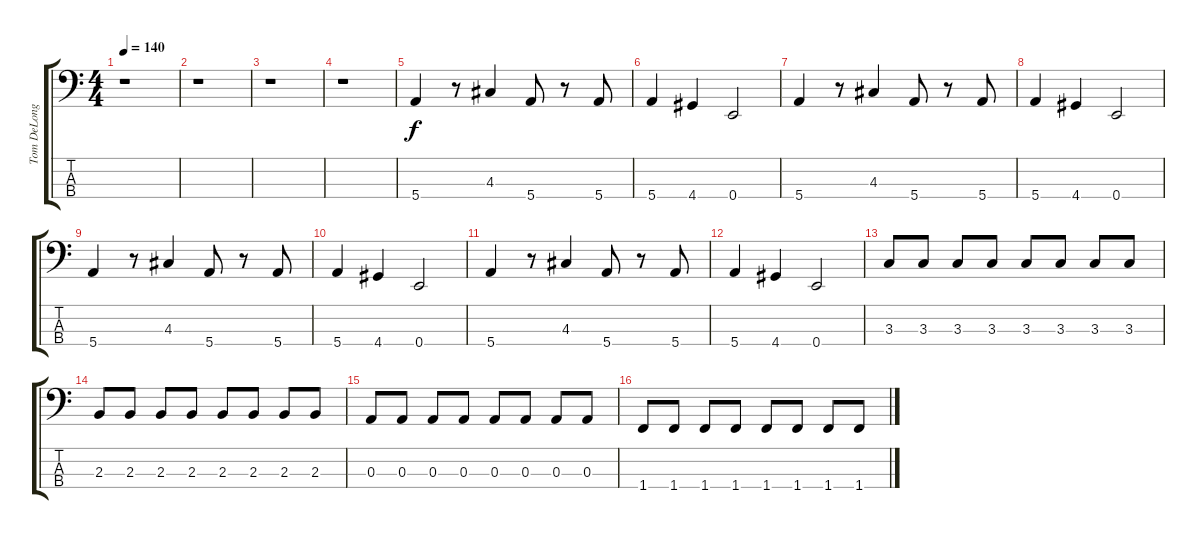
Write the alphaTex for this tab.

\track ("Tom DeLonge Bass" "Tom DeLong") {instrument electricbassfinger}
\staff {score tabs}
\tuning (G2 D2 A1 E1) {hide}
\ts (4 4)
\tempo 140
\clef f4
\ks c
r.1{dy f} |
r.1 |
r.1 |
r.1 |
5.4.4 r.8 4.3.4 5.4.8 r.8 5.4.8 |
5.4.4 4.4.4 0.4.2 |
5.4.4 r.8 4.3.4 5.4.8 r.8 5.4.8 |
5.4.4 4.4.4 0.4.2 |
5.4.4 r.8 4.3.4 5.4.8 r.8 5.4.8 |
5.4.4 4.4.4 0.4.2 |
5.4.4 r.8 4.3.4 5.4.8 r.8 5.4.8 |
5.4.4 4.4.4 0.4.2 |
3.3.8 3.3.8 3.3.8 3.3.8 3.3.8 3.3.8 3.3.8 3.3.8 |
2.3.8 2.3.8 2.3.8 2.3.8 2.3.8 2.3.8 2.3.8 2.3.8 |
0.3.8 0.3.8 0.3.8 0.3.8 0.3.8 0.3.8 0.3.8 0.3.8 |
1.4.8 1.4.8 1.4.8 1.4.8 1.4.8 1.4.8 1.4.8 1.4.8
